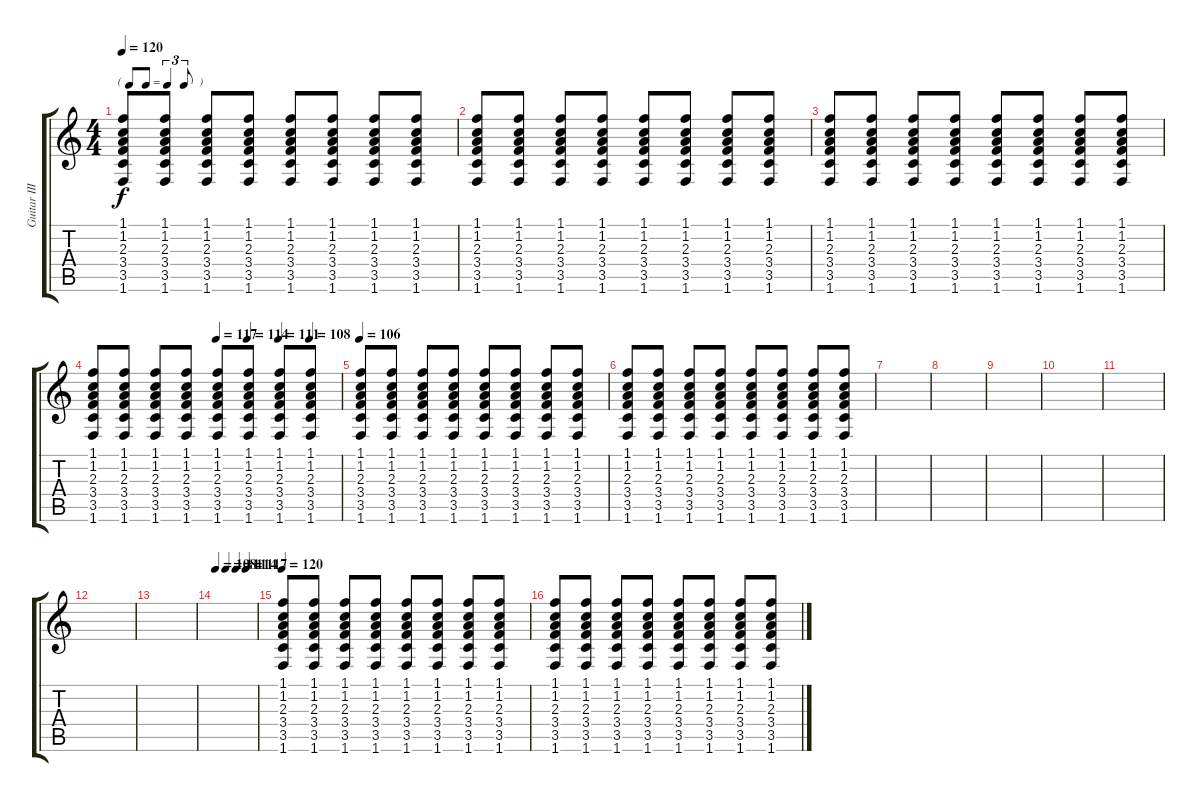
\track ("Guitar III" "Guitar III") {instrument acousticguitarsteel}
\staff {score tabs}
\tuning (E4 B3 G3 D3 A2 E2) {hide}
\ts (4 4)
\tf triplet8th
\tempo 120
\clef g2
\ks c
(1.1 1.2 2.3 3.4 3.5 1.6).8{dy f} (1.1 1.2 2.3 3.4 3.5 1.6).8 (1.1 1.2 2.3 3.4 3.5 1.6).8 (1.1 1.2 2.3 3.4 3.5 1.6).8 (1.1 1.2 2.3 3.4 3.5 1.6).8 (1.1 1.2 2.3 3.4 3.5 1.6).8 (1.1 1.2 2.3 3.4 3.5 1.6).8 (1.1 1.2 2.3 3.4 3.5 1.6).8 |
(1.1 1.2 2.3 3.4 3.5 1.6).8 (1.1 1.2 2.3 3.4 3.5 1.6).8 (1.1 1.2 2.3 3.4 3.5 1.6).8 (1.1 1.2 2.3 3.4 3.5 1.6).8 (1.1 1.2 2.3 3.4 3.5 1.6).8 (1.1 1.2 2.3 3.4 3.5 1.6).8 (1.1 1.2 2.3 3.4 3.5 1.6).8 (1.1 1.2 2.3 3.4 3.5 1.6).8 |
(1.1 1.2 2.3 3.4 3.5 1.6).8 (1.1 1.2 2.3 3.4 3.5 1.6).8 (1.1 1.2 2.3 3.4 3.5 1.6).8 (1.1 1.2 2.3 3.4 3.5 1.6).8 (1.1 1.2 2.3 3.4 3.5 1.6).8 (1.1 1.2 2.3 3.4 3.5 1.6).8 (1.1 1.2 2.3 3.4 3.5 1.6).8 (1.1 1.2 2.3 3.4 3.5 1.6).8 |
\tempo (117 0.5)
\tempo (114 0.625)
\tempo (111 0.75)
\tempo (108 0.875)
(1.1 1.2 2.3 3.4 3.5 1.6).8 (1.1 1.2 2.3 3.4 3.5 1.6).8 (1.1 1.2 2.3 3.4 3.5 1.6).8 (1.1 1.2 2.3 3.4 3.5 1.6).8 (1.1 1.2 2.3 3.4 3.5 1.6).8 (1.1 1.2 2.3 3.4 3.5 1.6).8 (1.1 1.2 2.3 3.4 3.5 1.6).8 (1.1 1.2 2.3 3.4 3.5 1.6).8 |
\tempo 106
(1.1 1.2 2.3 3.4 3.5 1.6).8 (1.1 1.2 2.3 3.4 3.5 1.6).8 (1.1 1.2 2.3 3.4 3.5 1.6).8 (1.1 1.2 2.3 3.4 3.5 1.6).8 (1.1 1.2 2.3 3.4 3.5 1.6).8 (1.1 1.2 2.3 3.4 3.5 1.6).8 (1.1 1.2 2.3 3.4 3.5 1.6).8 (1.1 1.2 2.3 3.4 3.5 1.6).8 |
(1.1 1.2 2.3 3.4 3.5 1.6).8 (1.1 1.2 2.3 3.4 3.5 1.6).8 (1.1 1.2 2.3 3.4 3.5 1.6).8 (1.1 1.2 2.3 3.4 3.5 1.6).8 (1.1 1.2 2.3 3.4 3.5 1.6).8 (1.1 1.2 2.3 3.4 3.5 1.6).8 (1.1 1.2 2.3 3.4 3.5 1.6).8 (1.1 1.2 2.3 3.4 3.5 1.6).8 |
|
|
|
|
|
|
|
\tempo 108
\tempo (111 0.25)
\tempo (114 0.5)
\tempo (117 0.75)
|
\tempo 120
(1.1 1.2 2.3 3.4 3.5 1.6).8 (1.1 1.2 2.3 3.4 3.5 1.6).8 (1.1 1.2 2.3 3.4 3.5 1.6).8 (1.1 1.2 2.3 3.4 3.5 1.6).8 (1.1 1.2 2.3 3.4 3.5 1.6).8 (1.1 1.2 2.3 3.4 3.5 1.6).8 (1.1 1.2 2.3 3.4 3.5 1.6).8 (1.1 1.2 2.3 3.4 3.5 1.6).8 |
(1.1 1.2 2.3 3.4 3.5 1.6).8 (1.1 1.2 2.3 3.4 3.5 1.6).8 (1.1 1.2 2.3 3.4 3.5 1.6).8 (1.1 1.2 2.3 3.4 3.5 1.6).8 (1.1 1.2 2.3 3.4 3.5 1.6).8 (1.1 1.2 2.3 3.4 3.5 1.6).8 (1.1 1.2 2.3 3.4 3.5 1.6).8 (1.1 1.2 2.3 3.4 3.5 1.6).8
